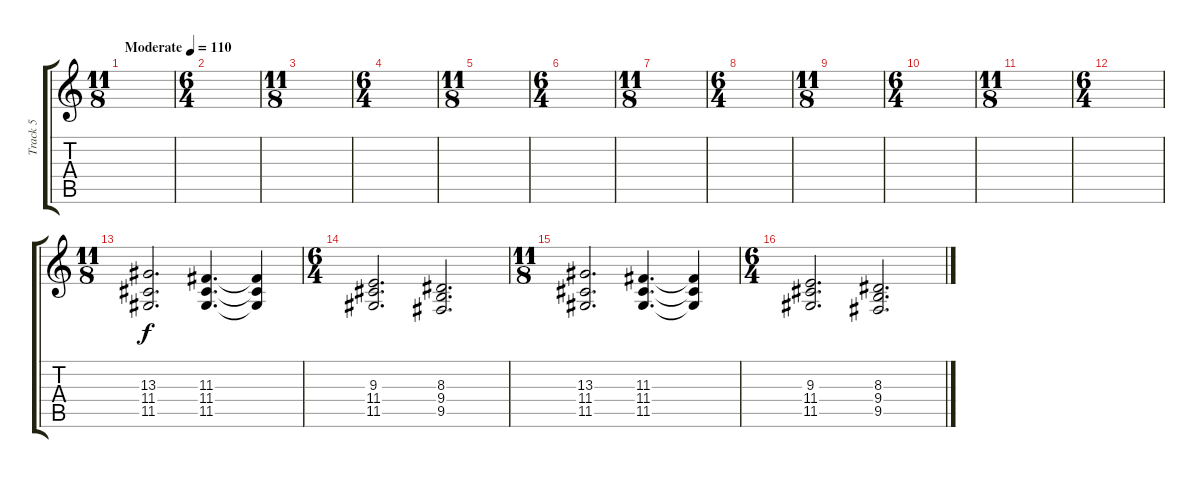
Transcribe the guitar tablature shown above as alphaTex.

\track ("Track 5" "Track 5") {instrument churchorgan}
\staff {score tabs}
\tuning (E4 B3 G3 D3 A2 E2) {hide}
\ts (11 8)
\tempo (110 "Moderate")
\clef g2
\ks c
|
\ts (6 4)
|
\ts (11 8)
|
\ts (6 4)
|
\ts (11 8)
|
\ts (6 4)
|
\ts (11 8)
|
\ts (6 4)
|
\ts (11 8)
|
\ts (6 4)
|
\ts (11 8)
|
\ts (6 4)
|
\ts (11 8)
(13.3 11.4 11.5).2{d} (11.3 11.4 11.5).4{d} (11.3{t} 11.4{t} 11.5{t}).4 |
\ts (6 4)
(9.3 11.4 11.5).2{d} (8.3 9.4 9.5).2{d} |
\ts (11 8)
(13.3 11.4 11.5).2{d} (11.3 11.4 11.5).4{d} (11.3{t} 11.4{t} 11.5{t}).4 |
\ts (6 4)
(9.3 11.4 11.5).2{d} (8.3 9.4 9.5).2{d}
